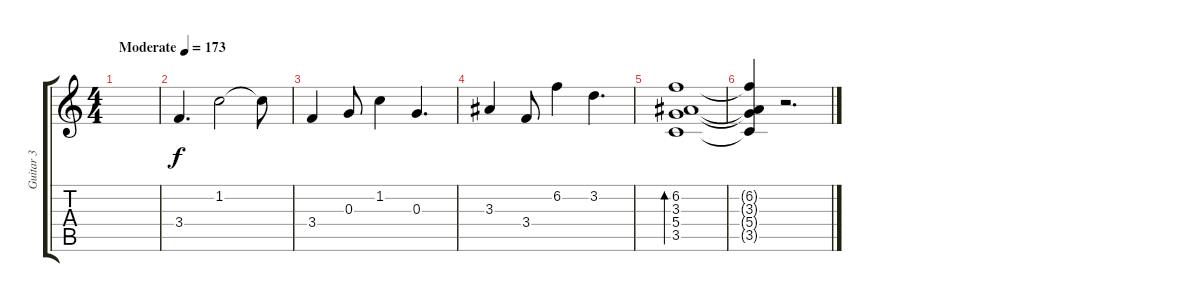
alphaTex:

\track ("Guitar 3" "Guitar 3") {instrument acousticguitarsteel}
\staff {score tabs}
\tuning (E4 B3 G3 D3 A2 E2) {hide}
\ts (4 4)
\tempo (173 "Moderate")
\clef g2
\ks c
|
3.4.4{d} 1.2.2 1.2{t}.8 |
3.4.4 0.3.8 1.2.4 0.3.4{d} |
3.3.4 3.4.8 6.2.4 3.2.4{d} |
(6.2 3.3 5.4 3.5).1{bd 480} |
(6.2{t} 3.3{t} 5.4{t} 3.5{t}).4 r.2{d}
